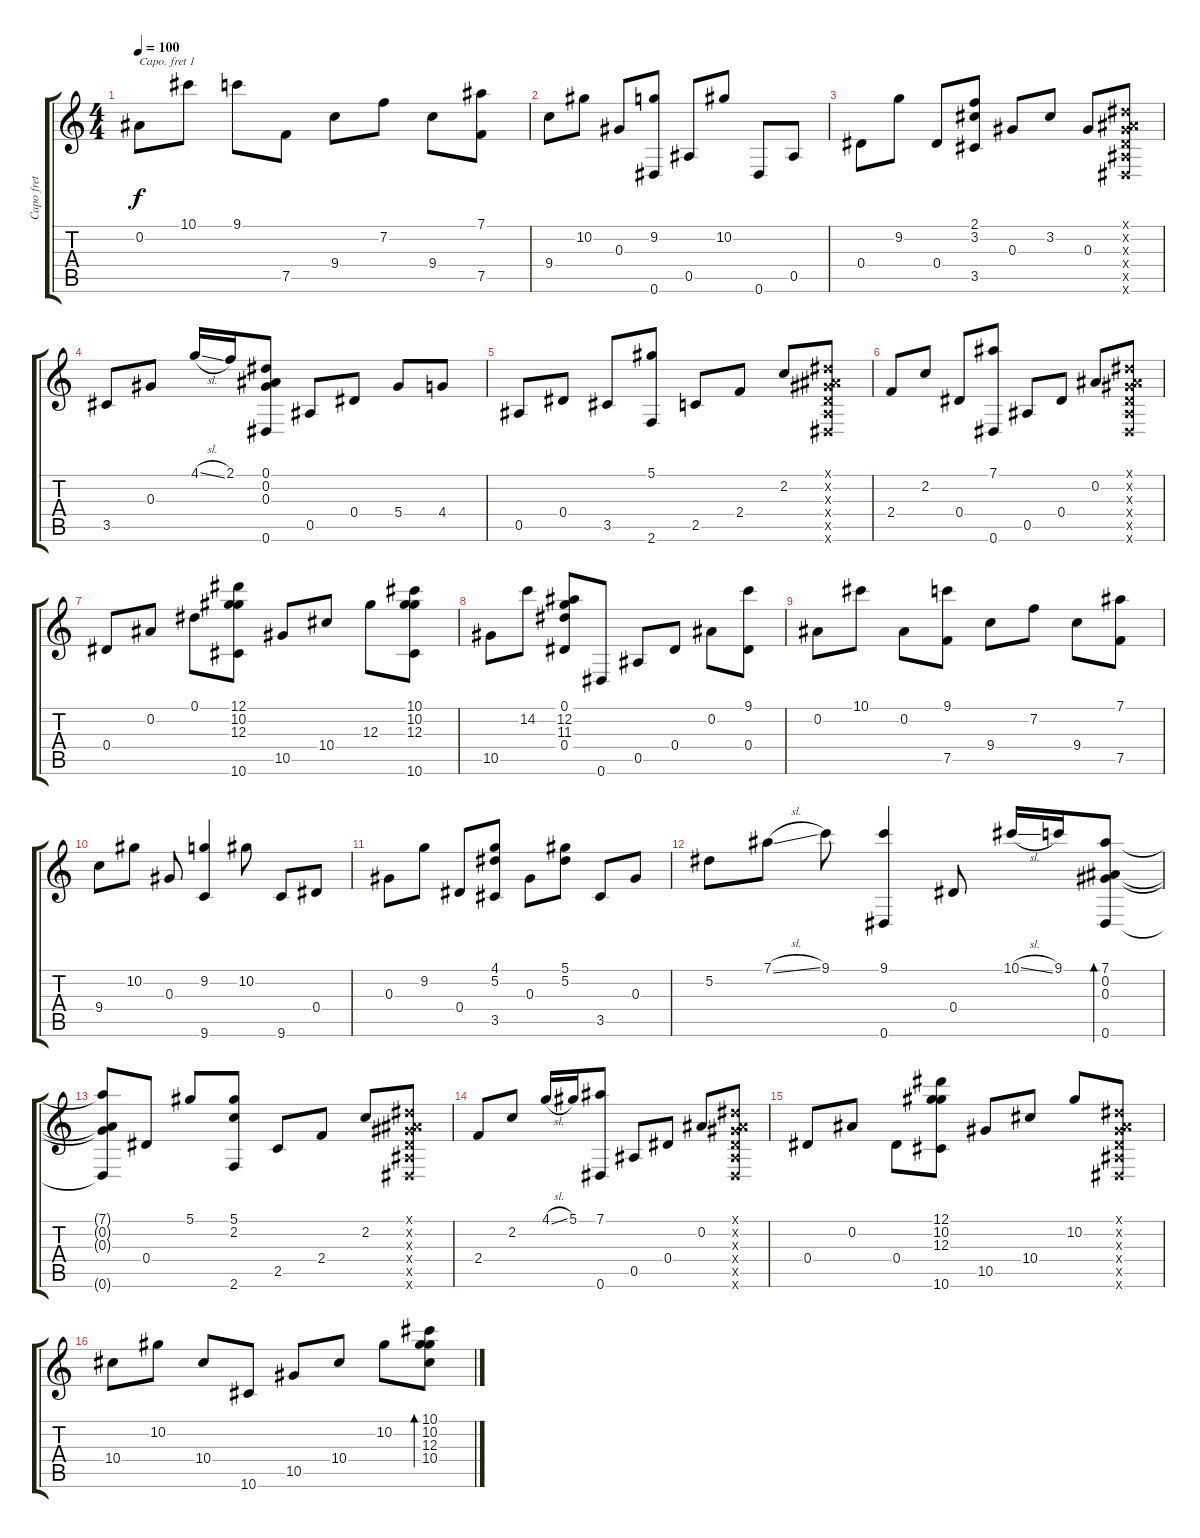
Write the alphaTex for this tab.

\track ("Capo fret 1" "Capo fret ") {instrument acousticguitarsteel}
\staff {score tabs}
\capo 1
\tuning (D4 A3 G3 D3 A2 D2) {hide}
\ts (4 4)
\tempo 100
\clef g2
\ks c
0.2.8{dy f} 10.1.8 9.1.8 7.5.8 9.4.8 7.2.8 9.4.8 (7.1 7.5).8 |
9.4.8 10.2.8 0.3.8 (9.2 0.6).8 0.5.8 10.2.8 0.6.8 0.5.8 |
0.4.8 9.2.8 0.4.8 (2.1 3.2 3.5).8 0.3.8 3.2.8 0.3.8 (0.1{x} 0.2{x} 0.3{x} 0.4{x} 0.5{x} 0.6{x}).8 |
3.5.8 0.3.8 4.1{sl}.16 2.1.16 (0.1 0.2 0.3 0.6).8 0.5.8 0.4.8 5.4.8 4.4.8 |
0.5.8 0.4.8 3.5.8 (5.1 2.6).8 2.5.8 2.4.8 2.2.8 (0.1{x} 0.2{x} 0.3{x} 0.4{x} 0.5{x} 0.6{x}).8 |
2.4.8 2.2.8 0.4.8 (7.1 0.6).8 0.5.8 0.4.8 0.2.8 (0.1{x} 0.2{x} 0.3{x} 0.4{x} 0.5{x} 0.6{x}).8 |
0.4.8 0.2.8 0.1.8 (12.1 10.2 12.3 10.6).8 10.5.8 10.4.8 12.3.8 (10.1 10.2 12.3 10.6).8 |
10.5.8 14.2.8 (0.1 12.2 11.3 0.4).8 0.6.8 0.5.8 0.4.8 0.2.8 (9.1 0.4).8 |
0.2.8 10.1.8 0.2.8 (9.1 7.5).8 9.4.8 7.2.8 9.4.8 (7.1 7.5).8 |
9.4.8 10.2.8 0.3.8 (9.2 9.6).4 10.2.8 9.6.8 0.4.8 |
0.3.8 9.2.8 0.4.8 (4.1 5.2 3.5).8 0.3.8 (5.1 5.2).8 3.5.8 0.3.8 |
5.2.8 7.1{sl}.8 9.1.8 (9.1 0.6).4 0.4.8 10.1{sl}.16 9.1.16 (7.1 0.2 0.3 0.6).8{bd 30} |
(7.1{t} 0.2{t} 0.3{t} 0.6{t}).8 0.4.8 5.1.8 (5.1 2.2 2.6).8 2.5.8 2.4.8 2.2.8 (0.1{x} 0.2{x} 0.3{x} 0.4{x} 0.5{x} 0.6{x}).8 |
2.4.8 2.2.8 4.1{sl}.16 5.1.16 (7.1 0.6).8 0.5.8 0.4.8 0.2.8 (0.1{x} 0.2{x} 0.3{x} 0.4{x} 0.5{x} 0.6{x}).8 |
0.4.8 0.2.8 0.4.8 (12.1 10.2 12.3 10.6).8 10.5.8 10.4.8 10.2.8 (0.1{x} 0.2{x} 0.3{x} 0.4{x} 0.5{x} 0.6{x}).8 |
10.4.8 10.2.8 10.4.8 10.6.8 10.5.8 10.4.8 10.2.8 (10.1 10.2 12.3 10.4).8{bd 30}
